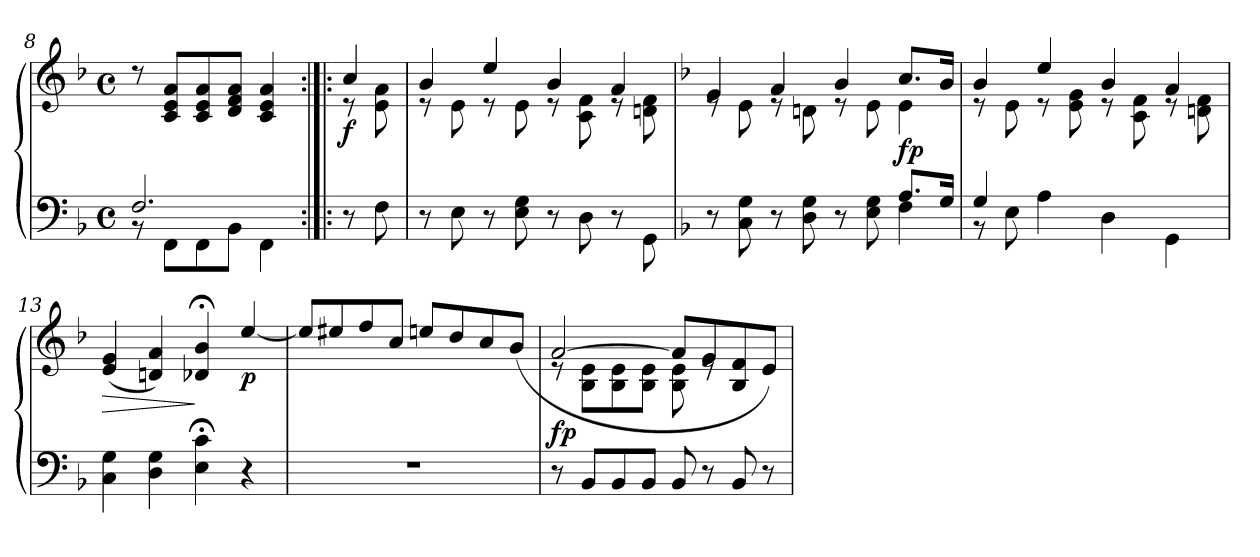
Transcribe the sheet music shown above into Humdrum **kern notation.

**kern	**kern	**dynam
*part1	*part1	*part1
*staff2	*staff1	*staff1/2
*clefF4	*clefG3	*
*k[b-]	*k[b-]	*
*M4/4	*M4/4	*
*met(c)	*met(c)	*
=8	=8	=8
*^	*	*
2.F/	8rBB	8rb	.
.	8FF\L	8A/ 8c/ 8f/L	.
.	8FF\	8A/ 8c/ 8f/	.
.	8BB-\J	8B-/ 8d/ 8f/J	.
.	4FF\	4A/ 4c/ 4f/	.
=9:|!|:	=9:|!|:	=9:|!|:	=9:|!|:
*	*	*^	*
!	!	!	!	!LO:DY:b
*v	*v	*	*	*
8r	(>4a/	8rB	f
8F\	.	8c\ 8f\	.
=10	=10	=10	=10
8r	4g/	8rB	.
8E\	.	8c\	.
8r	4cc/	8rB	.
8E\ 8G\	.	8c\	.
8r	4g/	8rB	.
8D\	.	8A\ 8d\	.
8r	4f/	8rB	.
8GG\	.	8Bn\ 8d\	.
!!LO:PB:g=z	!!
=11	=11	=11	=11
*k[b-]	*k[b-]	*	*
*^	*	*	*
2.ryy	8r	4e/	8rB	.
.	8C\ 8G\	.	8c\	.
.	8r	4f/	8rB	.
.	8D\ 8G\	.	8Bn\	.
.	8r	4g/	8rB	.
.	8E\ 8G\	.	8c\	.
!	!	!	!	!LO:DY:b
8.A/L	4F\	8.a/L	4c\	fp
16G/Jk	.	16g/Jk	.	.
=12	=12	=12	=12	=12
4G/	8r	4g/	8rB	.
.	8E\	.	8c\	.
2.ryy	4A\	4cc/	8rB	.
.	.	.	8c\ 8e\	.
.	4D\	4g/	8rB	.
.	.	.	8A\ 8d\	.
.	4GG\	4f/	8rB	.
.	.	.	8Bn\ 8d\	.
*v	*v	*	*	*
=13	=13	=13	=13
!	!	!	!LO:HP:b
*	*v	*v	*
4C\ 4G\	(>4c/ 4e/	>
4D\ 4G\	4Bn/ 4f/)	.
4E\; 4c\;	4B-X/;< 4g/;<	]
!	!	!LO:DY:b
4r	[>4cc/	p
!!LO:LB:g=z
=14	=14	=14
1r	8cc/L]	.
.	8cc#X/	.
.	8dd/	.
.	8a/J	.
.	8ccn/L	.
.	8b-/	.
.	8a/	.
.	(>8g/J	.
=15	=15	=15
*	*^	*
!	!	!	!LO:DY:b
8r	[>2f/	8rB	fp
8BB-/L	.	8G\ 8c\L	.
8BB-/	.	8G\ 8c\	.
8BB-/J	.	8G\ 8c\J	.
8BB-/	8f/L]	8G\ 8c\	.
8r	8e/	8rB	.
8BB-/	8G/ 8d/	4ryy	.
8r	8c/J)	.	.
*	*v	*v	*
=	=	=
*-	*-	*-
